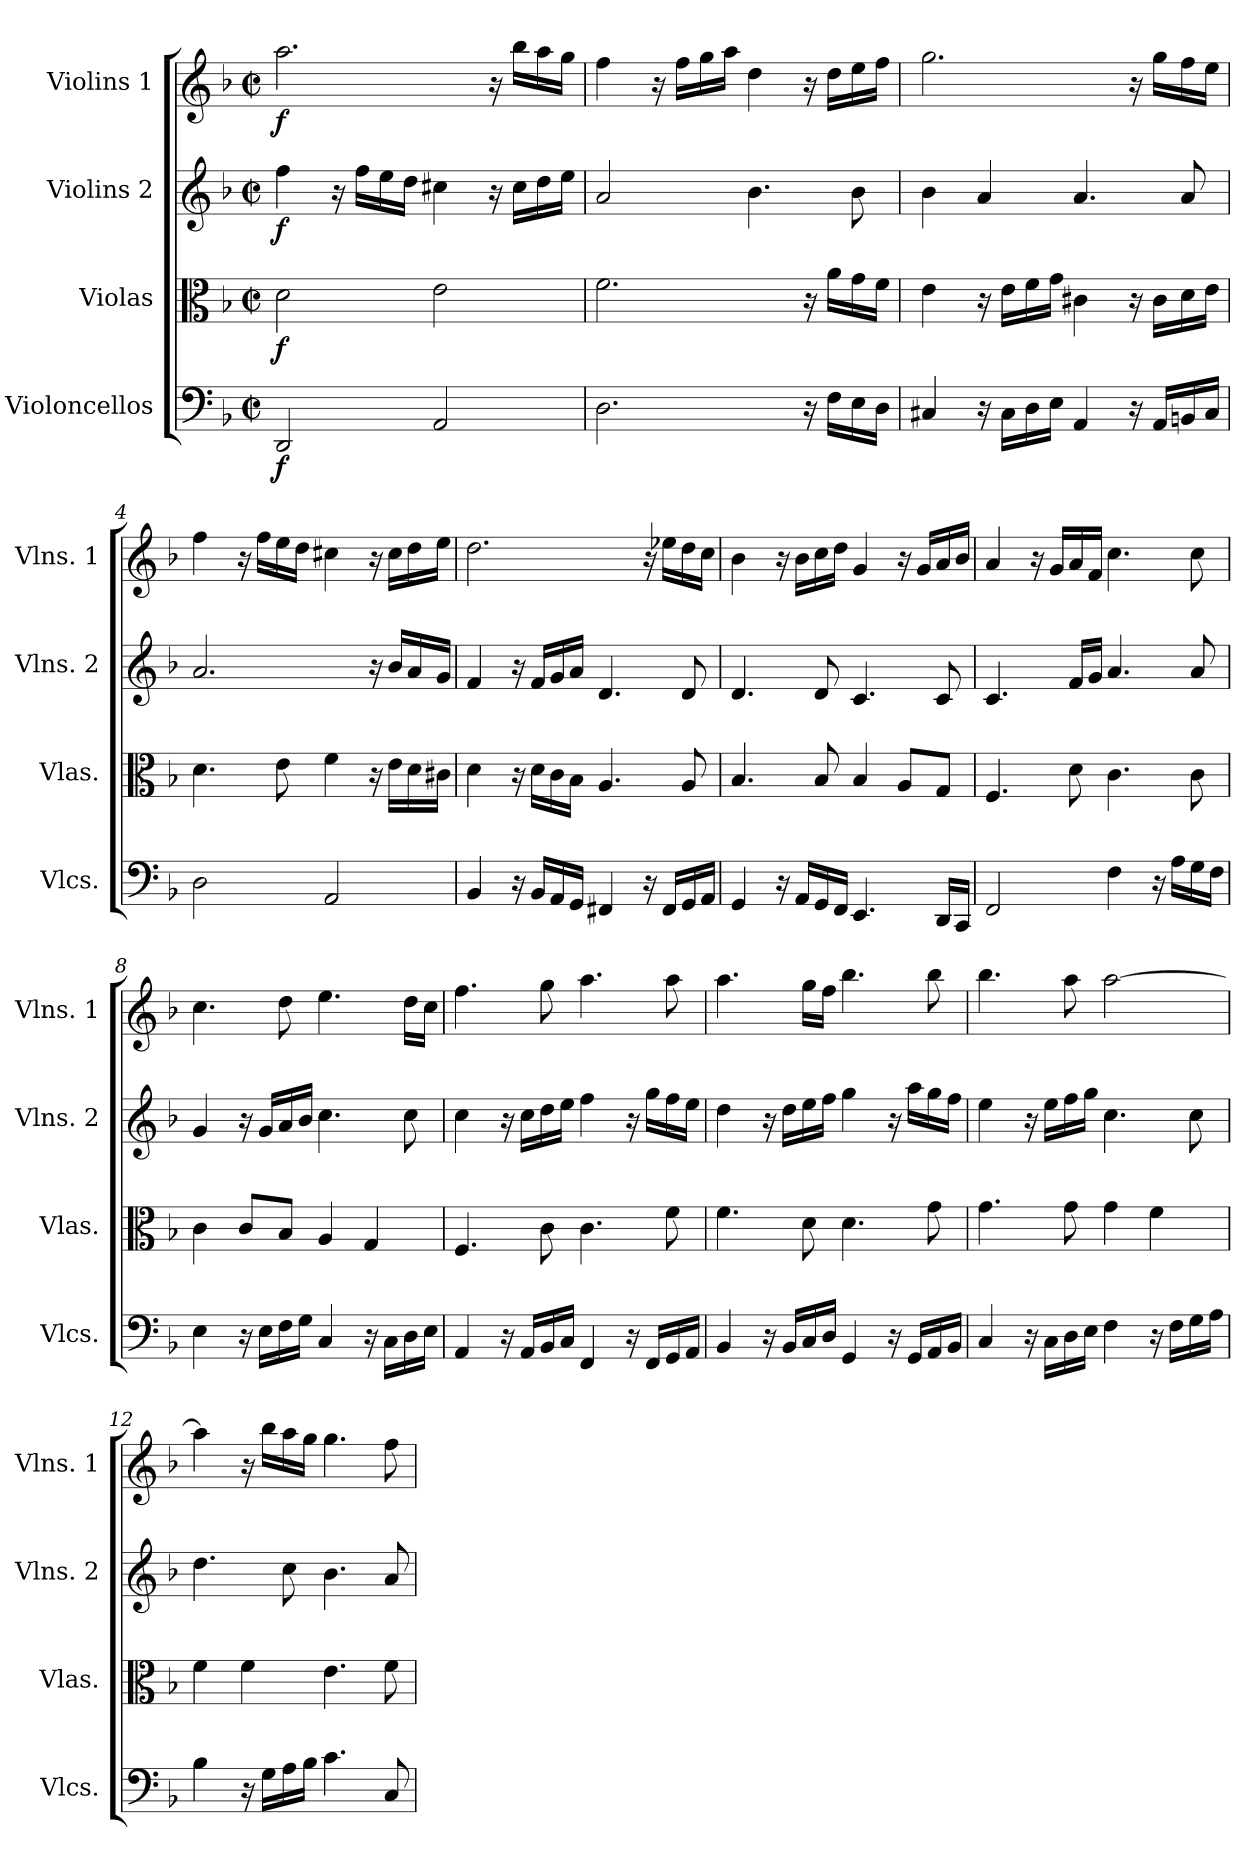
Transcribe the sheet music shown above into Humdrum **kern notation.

**kern	**dynam	**kern	**dynam	**kern	**dynam	**kern	**dynam
*part4	*part4	*part3	*part3	*part2	*part2	*part1	*part1
*staff4	*staff4	*staff3	*staff3	*staff2	*staff2	*staff1	*staff1
*I"Violoncellos	*	*I"Violas	*	*I"Violins 2	*	*I"Violins 1	*
*I'Vlcs.	*	*I'Vlas.	*	*I'Vlns. 2	*	*I'Vlns. 1	*
*clefF4	*	*clefC3	*	*clefG2	*	*clefG2	*
*k[b-]	*	*k[b-]	*	*k[b-]	*	*k[b-]	*
*M4/4	*	*M4/4	*	*M4/4	*	*M4/4	*
*met(c|)	*	*met(c|)	*	*met(c|)	*	*met(c|)	*
=1	=1	=1	=1	=1	=1	=1	=1
!	!LO:DY:b	!	!LO:DY:b	!	!LO:DY:b	!	!LO:DY:b
2DD/	f	2d\	f	4ff\	f	2.aa\	f
.	.	.	.	16r	.	.	.
.	.	.	.	16ff\LL	.	.	.
.	.	.	.	16ee\	.	.	.
.	.	.	.	16dd\JJ	.	.	.
2AA/	.	2e\	.	4cc#X\	.	.	.
.	.	.	.	16r	.	16r	.
.	.	.	.	16cc#\LL	.	16bb-\LL	.
.	.	.	.	16dd\	.	16aa\	.
.	.	.	.	16ee\JJ	.	16gg\JJ	.
=2	=2	=2	=2	=2	=2	=2	=2
2.D\	.	2.f\	.	2a/	.	4ff\	.
.	.	.	.	.	.	16r	.
.	.	.	.	.	.	16ff\LL	.
.	.	.	.	.	.	16gg\	.
.	.	.	.	.	.	16aa\JJ	.
.	.	.	.	4.b-\	.	4dd\	.
16r	.	16r	.	.	.	16r	.
16F\LL	.	16a\LL	.	.	.	16dd\LL	.
16E\	.	16g\	.	8b-\	.	16ee\	.
16D\JJ	.	16f\JJ	.	.	.	16ff\JJ	.
=3	=3	=3	=3	=3	=3	=3	=3
4C#X/	.	4e\	.	4b-\	.	2.gg\	.
16r	.	16r	.	4a/	.	.	.
16C#\LL	.	16e\LL	.	.	.	.	.
16D\	.	16f\	.	.	.	.	.
16E\JJ	.	16g\JJ	.	.	.	.	.
4AA/	.	4c#X\	.	4.a/	.	.	.
16r	.	16r	.	.	.	16r	.
16AA/LL	.	16c#\LL	.	.	.	16gg\LL	.
16BBn/	.	16d\	.	8a/	.	16ff\	.
16C#/JJ	.	16e\JJ	.	.	.	16ee\JJ	.
!!LO:LB:g=z
=4	=4	=4	=4	=4	=4	=4	=4
2D\	.	4.d\	.	2.a/	.	4ff\	.
.	.	.	.	.	.	16r	.
.	.	.	.	.	.	16ff\LL	.
.	.	8e\	.	.	.	16ee\	.
.	.	.	.	.	.	16dd\JJ	.
2AA/	.	4f\	.	.	.	4cc#X\	.
.	.	16r	.	16r	.	16r	.
.	.	16e\LL	.	16b-/LL	.	16cc#\LL	.
.	.	16d\	.	16a/	.	16dd\	.
.	.	16c#X\JJ	.	16g/JJ	.	16ee\JJ	.
=5	=5	=5	=5	=5	=5	=5	=5
4BB-/	.	4d\	.	4f/	.	2.dd\	.
16r	.	16r	.	16r	.	.	.
16BB-/LL	.	16d\LL	.	16f/LL	.	.	.
16AA/	.	16c\	.	16g/	.	.	.
16GG/JJ	.	16B-\JJ	.	16a/JJ	.	.	.
4FF#X/	.	4.A/	.	4.d/	.	.	.
16r	.	.	.	.	.	16r	.
16FF#/LL	.	.	.	.	.	16ee-X\LL	.
16GG/	.	8A/	.	8d/	.	16dd\	.
16AA/JJ	.	.	.	.	.	16cc\JJ	.
=6	=6	=6	=6	=6	=6	=6	=6
4GG/	.	4.B-/	.	4.d/	.	4b-\	.
16r	.	.	.	.	.	16r	.
16AA/LL	.	.	.	.	.	16b-\LL	.
16GG/	.	8B-/	.	8d/	.	16cc\	.
16FF/JJ	.	.	.	.	.	16dd\JJ	.
4.EE/	.	4B-/	.	4.c/	.	4g/	.
.	.	8A/L	.	.	.	16r	.
.	.	.	.	.	.	16g/LL	.
16DD/LL	.	8G/J	.	8c/	.	16a/	.
16CC/JJ	.	.	.	.	.	16b-/JJ	.
=7	=7	=7	=7	=7	=7	=7	=7
2FF/	.	4.F/	.	4.c/	.	4a/	.
.	.	.	.	.	.	16r	.
.	.	.	.	.	.	16g/LL	.
.	.	8d\	.	16f/LL	.	16a/	.
.	.	.	.	16g/JJ	.	16f/JJ	.
4F\	.	4.c\	.	4.a/	.	4.cc\	.
16r	.	.	.	.	.	.	.
16A\LL	.	.	.	.	.	.	.
16G\	.	8c\	.	8a/	.	8cc\	.
16F\JJ	.	.	.	.	.	.	.
!!LO:LB:g=z
=8	=8	=8	=8	=8	=8	=8	=8
4E\	.	4c\	.	4g/	.	4.cc\	.
16r	.	8c/L	.	16r	.	.	.
16E\LL	.	.	.	16g/LL	.	.	.
16F\	.	8B-/J	.	16a/	.	8dd\	.
16G\JJ	.	.	.	16b-/JJ	.	.	.
4C/	.	4A/	.	4.cc\	.	4.ee\	.
16r	.	4G/	.	.	.	.	.
16C\LL	.	.	.	.	.	.	.
16D\	.	.	.	8cc\	.	16dd\LL	.
16E\JJ	.	.	.	.	.	16cc\JJ	.
=9	=9	=9	=9	=9	=9	=9	=9
4AA/	.	4.F/	.	4cc\	.	4.ff\	.
16r	.	.	.	16r	.	.	.
16AA/LL	.	.	.	16cc\LL	.	.	.
16BB-/	.	8c\	.	16dd\	.	8gg\	.
16C/JJ	.	.	.	16ee\JJ	.	.	.
4FF/	.	4.c\	.	4ff\	.	4.aa\	.
16r	.	.	.	16r	.	.	.
16FF/LL	.	.	.	16gg\LL	.	.	.
16GG/	.	8f\	.	16ff\	.	8aa\	.
16AA/JJ	.	.	.	16ee\JJ	.	.	.
=10	=10	=10	=10	=10	=10	=10	=10
4BB-/	.	4.f\	.	4dd\	.	4.aa\	.
16r	.	.	.	16r	.	.	.
16BB-/LL	.	.	.	16dd\LL	.	.	.
16C/	.	8d\	.	16ee\	.	16gg\LL	.
16D/JJ	.	.	.	16ff\JJ	.	16ff\JJ	.
4GG/	.	4.d\	.	4gg\	.	4.bb-\	.
16r	.	.	.	16r	.	.	.
16GG/LL	.	.	.	16aa\LL	.	.	.
16AA/	.	8g\	.	16gg\	.	8bb-\	.
16BB-/JJ	.	.	.	16ff\JJ	.	.	.
=11	=11	=11	=11	=11	=11	=11	=11
4C/	.	4.g\	.	4ee\	.	4.bb-\	.
16r	.	.	.	16r	.	.	.
16C\LL	.	.	.	16ee\LL	.	.	.
16D\	.	8g\	.	16ff\	.	8aa\	.
16E\JJ	.	.	.	16gg\JJ	.	.	.
4F\	.	4g\	.	4.cc\	.	[2aa\	.
16r	.	4f\	.	.	.	.	.
16F\LL	.	.	.	.	.	.	.
16G\	.	.	.	8cc\	.	.	.
16A\JJ	.	.	.	.	.	.	.
!!LO:PB:g=z
=12	=12	=12	=12	=12	=12	=12	=12
4B-\	.	4f\	.	4.dd\	.	4aa\]	.
16r	.	4f\	.	.	.	16r	.
16G\LL	.	.	.	.	.	16bb-\LL	.
16A\	.	.	.	8cc\	.	16aa\	.
16B-\JJ	.	.	.	.	.	16gg\JJ	.
4.c\	.	4.e\	.	4.b-\	.	4.gg\	.
8C/	.	8f\	.	8a/	.	8ff\	.
=	=	=	=	=	=	=	=
*-	*-	*-	*-	*-	*-	*-	*-
